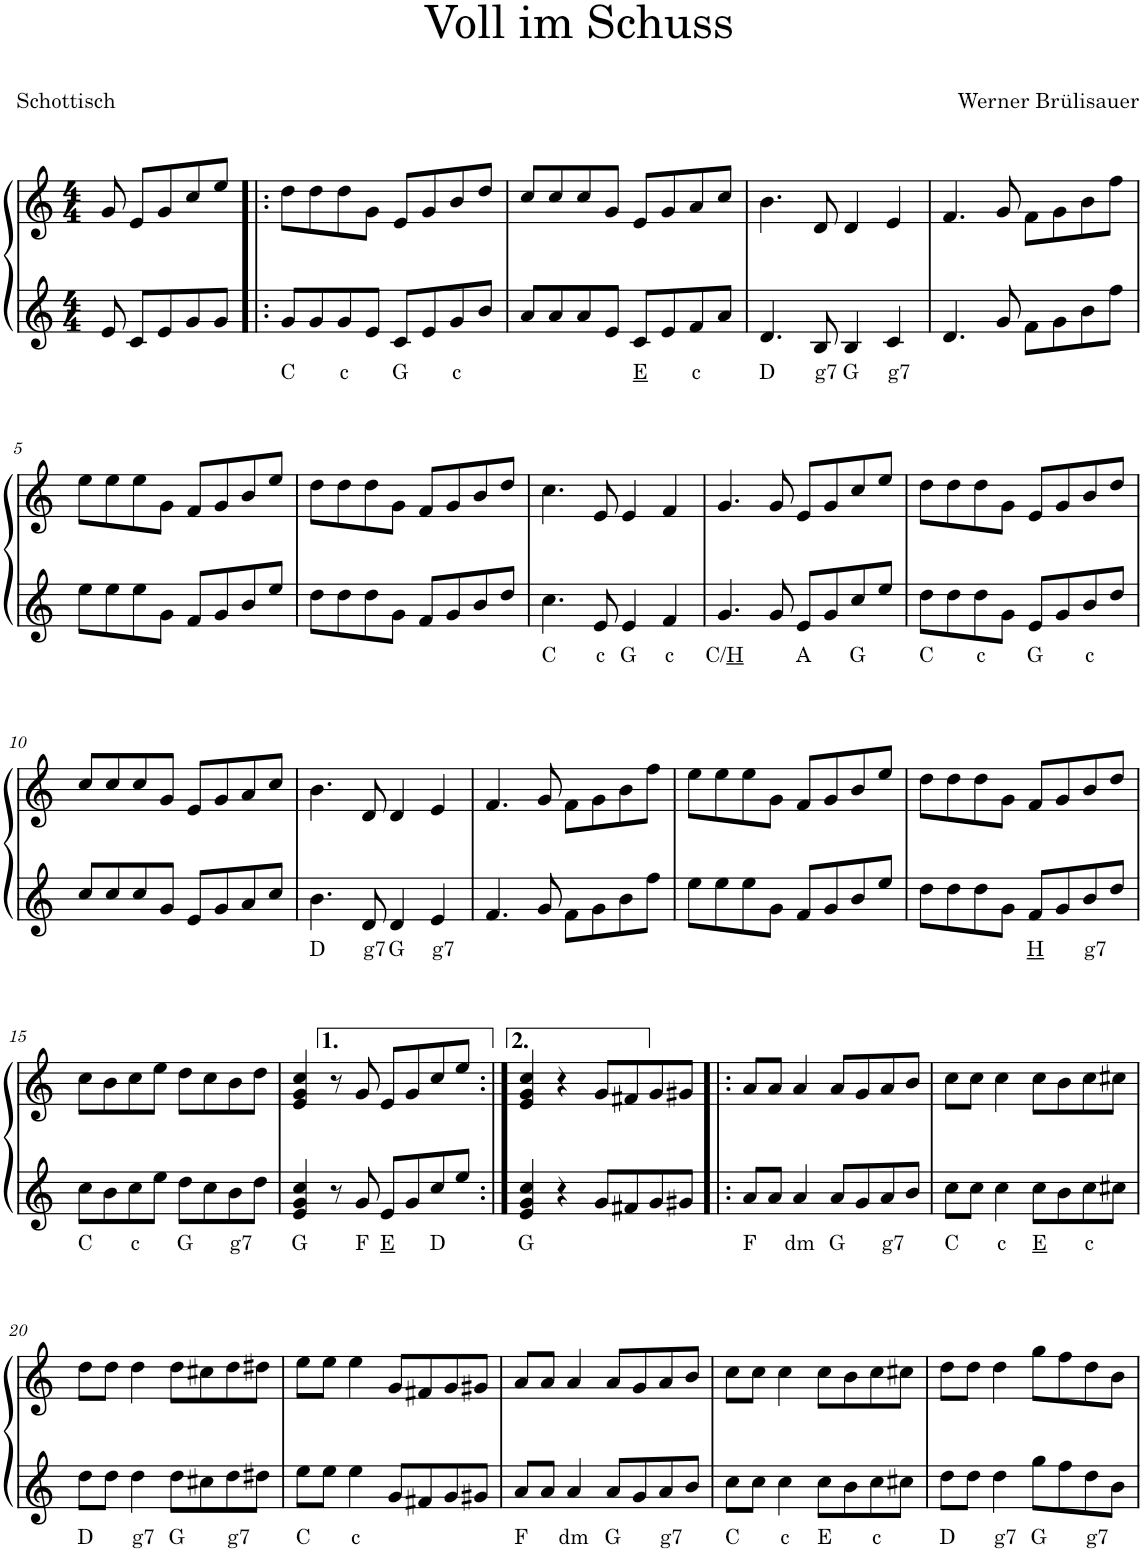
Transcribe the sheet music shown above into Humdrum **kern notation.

**kern	**text	**kern
*part1	*part1	*part1
*staff2	*staff2	*staff1
*I"Piano	*	*
*I'Pno.	*	*
*clefG2	*	*clefG2
*k[]	*	*k[]
*M4/4	*	*M4/4
=	=	=
8e/	.	8g/
8c/L	.	8e/L
8e/	.	8g/
8g/	.	8cc/
8g/J	.	8ee/J
=1!|:	=1!|:	=1!|:
!	!LO:LY:b	!
8g/L	C	8dd\L
8g/	.	8dd\
!	!LO:LY:b	!
8g/	c	8dd\
8e/J	.	8g\J
!	!LO:LY:b	!
8c/L	G	8e/L
8e/	.	8g/
!	!LO:LY:b	!
8g/	c	8b/
8b/J	.	8dd/J
=2	=2	=2
8a/L	.	8cc/L
8a/	.	8cc/
8a/	.	8cc/
8e/J	.	8g/J
!	!LO:LY:b	!
8c/L	E	8e/L
8e/	.	8g/
!	!LO:LY:b	!
8f/	c	8a/
8a/J	.	8cc/J
=3	=3	=3
!	!LO:LY:b	!
4.d/	D	4.b\
!	!LO:LY:b	!
8B/	g7	8d/
!	!LO:LY:b	!
4B/	G	4d/
!	!LO:LY:b	!
4c/	g7	4e/
=4	=4	=4
4.d/	.	4.f/
8g/	.	8g/
8f\L	.	8f\L
8g\	.	8g\
8b\	.	8b\
8ff\J	.	8ff\J
!!LO:LB:g=z
=5	=5	=5
8ee\L	.	8ee\L
8ee\	.	8ee\
8ee\	.	8ee\
8g\J	.	8g\J
8f/L	.	8f/L
8g/	.	8g/
8b/	.	8b/
8ee/J	.	8ee/J
=6	=6	=6
8dd\L	.	8dd\L
8dd\	.	8dd\
8dd\	.	8dd\
8g\J	.	8g\J
8f/L	.	8f/L
8g/	.	8g/
8b/	.	8b/
8dd/J	.	8dd/J
=7	=7	=7
!	!LO:LY:b	!
4.cc\	C	4.cc\
!	!LO:LY:b	!
8e/	c	8e/
!	!LO:LY:b	!
4e/	G	4e/
!	!LO:LY:b	!
4f/	c	4f/
=8	=8	=8
!	!LO:LY:b	!
4.g/	C/ H	4.g/
8g/	.	8g/
!	!LO:LY:b	!
8e/L	A	8e/L
8g/	.	8g/
!	!LO:LY:b	!
8cc/	G	8cc/
8ee/J	.	8ee/J
=9	=9	=9
!	!LO:LY:b	!
8dd\L	C	8dd\L
8dd\	.	8dd\
!	!LO:LY:b	!
8dd\	c	8dd\
8g\J	.	8g\J
!	!LO:LY:b	!
8e/L	G	8e/L
8g/	.	8g/
!	!LO:LY:b	!
8b/	c	8b/
8dd/J	.	8dd/J
!!LO:LB:g=z
=10	=10	=10
8cc/L	.	8cc/L
8cc/	.	8cc/
8cc/	.	8cc/
8g/J	.	8g/J
8e/L	.	8e/L
8g/	.	8g/
8a/	.	8a/
8cc/J	.	8cc/J
=11	=11	=11
!	!LO:LY:b	!
4.b\	D	4.b\
!	!LO:LY:b	!
8d/	g7	8d/
!	!LO:LY:b	!
4d/	G	4d/
!	!LO:LY:b	!
4e/	g7	4e/
=12	=12	=12
4.f/	.	4.f/
8g/	.	8g/
8f\L	.	8f\L
8g\	.	8g\
8b\	.	8b\
8ff\J	.	8ff\J
=13	=13	=13
8ee\L	.	8ee\L
8ee\	.	8ee\
8ee\	.	8ee\
8g\J	.	8g\J
8f/L	.	8f/L
8g/	.	8g/
8b/	.	8b/
8ee/J	.	8ee/J
=14	=14	=14
8dd\L	.	8dd\L
8dd\	.	8dd\
8dd\	.	8dd\
8g\J	.	8g\J
!	!LO:LY:b	!
8f/L	H	8f/L
8g/	.	8g/
!	!LO:LY:b	!
8b/	g7	8b/
8dd/J	.	8dd/J
!!LO:LB:g=z
=15	=15	=15
!	!LO:LY:b	!
8cc\L	C	8cc\L
8b\	.	8b\
!	!LO:LY:b	!
8cc\	c	8cc\
8ee\J	.	8ee\J
!	!LO:LY:b	!
8dd\L	G	8dd\L
8cc\	.	8cc\
!	!LO:LY:b	!
8b\	g7	8b\
8dd\J	.	8dd\J
=16	=16	=16
!	!LO:LY:b	!
4e/ 4g/ 4cc/	G	4e/ 4g/ 4cc/
8r	.	8r
!	!LO:LY:b	!
8g/	F	8g/
!	!LO:LY:b	!
8e/L	E	8e/L
8g/	.	8g/
!	!LO:LY:b	!
8cc/	D	8cc/
8ee/J	.	8ee/J
=17:|!	=17:|!	=17:|!
!	!LO:LY:b	!
4e/ 4g/ 4cc/	G	4e/ 4g/ 4cc/
4r	.	4r
8g/L	.	8g/L
8f#X/	.	8f#X/
8g/	.	8g/
8g#X/J	.	8g#X/J
=18!|:	=18!|:	=18!|:
!	!LO:LY:b	!
8a/L	F	8a/L
8a/J	.	8a/J
!	!LO:LY:b	!
4a/	dm	4a/
!	!LO:LY:b	!
8a/L	G	8a/L
8g/	.	8g/
!	!LO:LY:b	!
8a/	g7	8a/
8b/J	.	8b/J
=19	=19	=19
!	!LO:LY:b	!
8cc\L	C	8cc\L
8cc\J	.	8cc\J
!	!LO:LY:b	!
4cc\	c	4cc\
!	!LO:LY:b	!
8cc\L	E	8cc\L
8b\	.	8b\
!	!LO:LY:b	!
8cc\	c	8cc\
8cc#X\J	.	8cc#X\J
!!LO:LB:g=z
=20	=20	=20
!	!LO:LY:b	!
8dd\L	D	8dd\L
8dd\J	.	8dd\J
!	!LO:LY:b	!
4dd\	g7	4dd\
!	!LO:LY:b	!
8dd\L	G	8dd\L
8cc#X\	.	8cc#X\
!	!LO:LY:b	!
8dd\	g7	8dd\
8dd#X\J	.	8dd#X\J
=21	=21	=21
!	!LO:LY:b	!
8ee\L	C	8ee\L
8ee\J	.	8ee\J
!	!LO:LY:b	!
4ee\	c	4ee\
8g/L	.	8g/L
8f#X/	.	8f#X/
8g/	.	8g/
8g#X/J	.	8g#X/J
=22	=22	=22
!	!LO:LY:b	!
8a/L	F	8a/L
8a/J	.	8a/J
!	!LO:LY:b	!
4a/	dm	4a/
!	!LO:LY:b	!
8a/L	G	8a/L
8g/	.	8g/
!	!LO:LY:b	!
8a/	g7	8a/
8b/J	.	8b/J
=23	=23	=23
!	!LO:LY:b	!
8cc\L	C	8cc\L
8cc\J	.	8cc\J
!	!LO:LY:b	!
4cc\	c	4cc\
!	!LO:LY:b	!
8cc\L	E	8cc\L
8b\	.	8b\
!	!LO:LY:b	!
8cc\	c	8cc\
8cc#X\J	.	8cc#X\J
=24	=24	=24
!	!LO:LY:b	!
8dd\L	D	8dd\L
8dd\J	.	8dd\J
!	!LO:LY:b	!
4dd\	g7	4dd\
!	!LO:LY:b	!
8gg\L	G	8gg\L
8ff\	.	8ff\
!	!LO:LY:b	!
8dd\	g7	8dd\
8b\J	.	8b\J
=	=	=
*-	*-	*-
